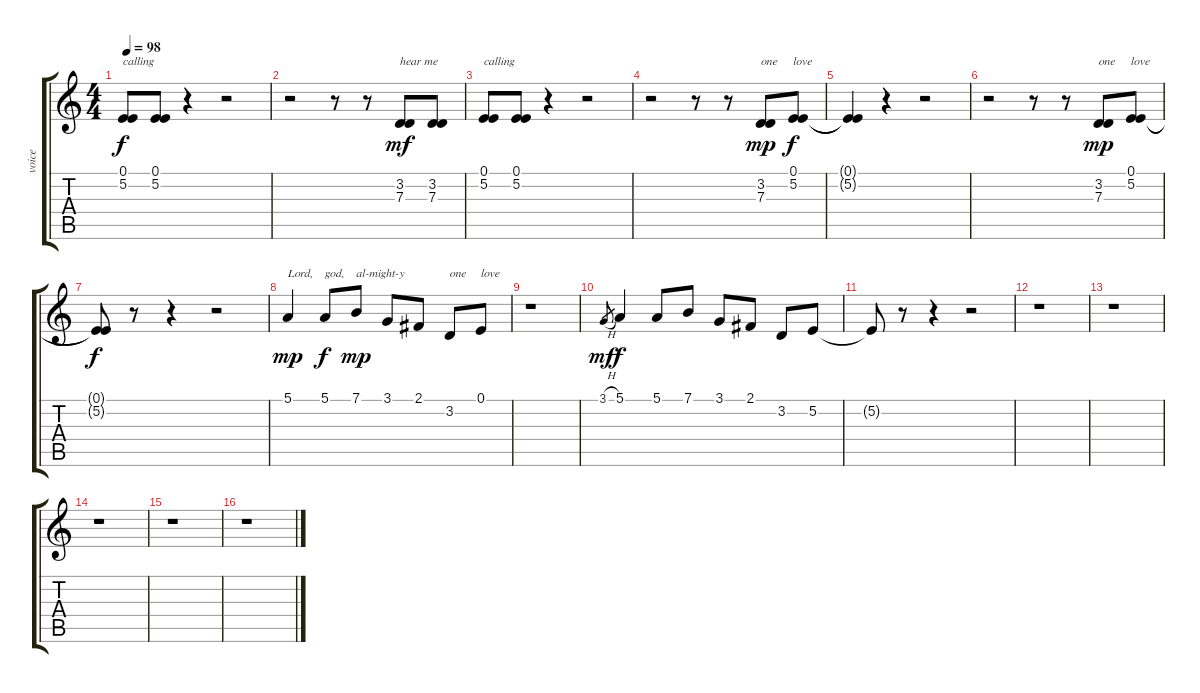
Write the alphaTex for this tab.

\track ("voice" "voice") {instrument tangoaccordion}
\staff {score tabs}
\tuning (E4 B3 G3 D3 A2 E2) {hide}
\ts (4 4)
\tempo 98
\clef g2
\ks c
(0.1 5.2).8{txt "calling" dy f} (0.1 5.2).8 r.4 r.2 |
r.2 r.8 r.8 (3.2 7.3).8{txt "hear me" dy mf} (3.2 7.3).8 |
(0.1 5.2).8{txt "calling"} (0.1 5.2).8 r.4 r.2 |
r.2 r.8 r.8 (3.2 7.3).8{txt "one" dy mp} (0.1 5.2).8{txt "love" dy f} |
(0.1{t} 5.2{t}).4 r.4 r.2 |
r.2 r.8 r.8 (3.2 7.3).8{txt "one" dy mp} (0.1 5.2).8{txt "love"} |
(0.1{t} 5.2{t}).8{dy f} r.8 r.4 r.2 |
5.1.4{txt "Lord," dy mp} 5.1.8{txt "god," dy f} 7.1.8{txt "al-might-y" dy mp} 3.1.8 2.1.8 3.2.8{txt "one"} 0.1.8{txt "love"} |
r.1 |
3.1{h}.8{gr dy mf} 5.1.4{dy f} 5.1.8 7.1.8 3.1.8 2.1.8 3.2.8 5.2.8 |
5.2{t}.8 r.8 r.4 r.2 |
r.1 |
r.1 |
r.1 |
r.1 |
r.1
